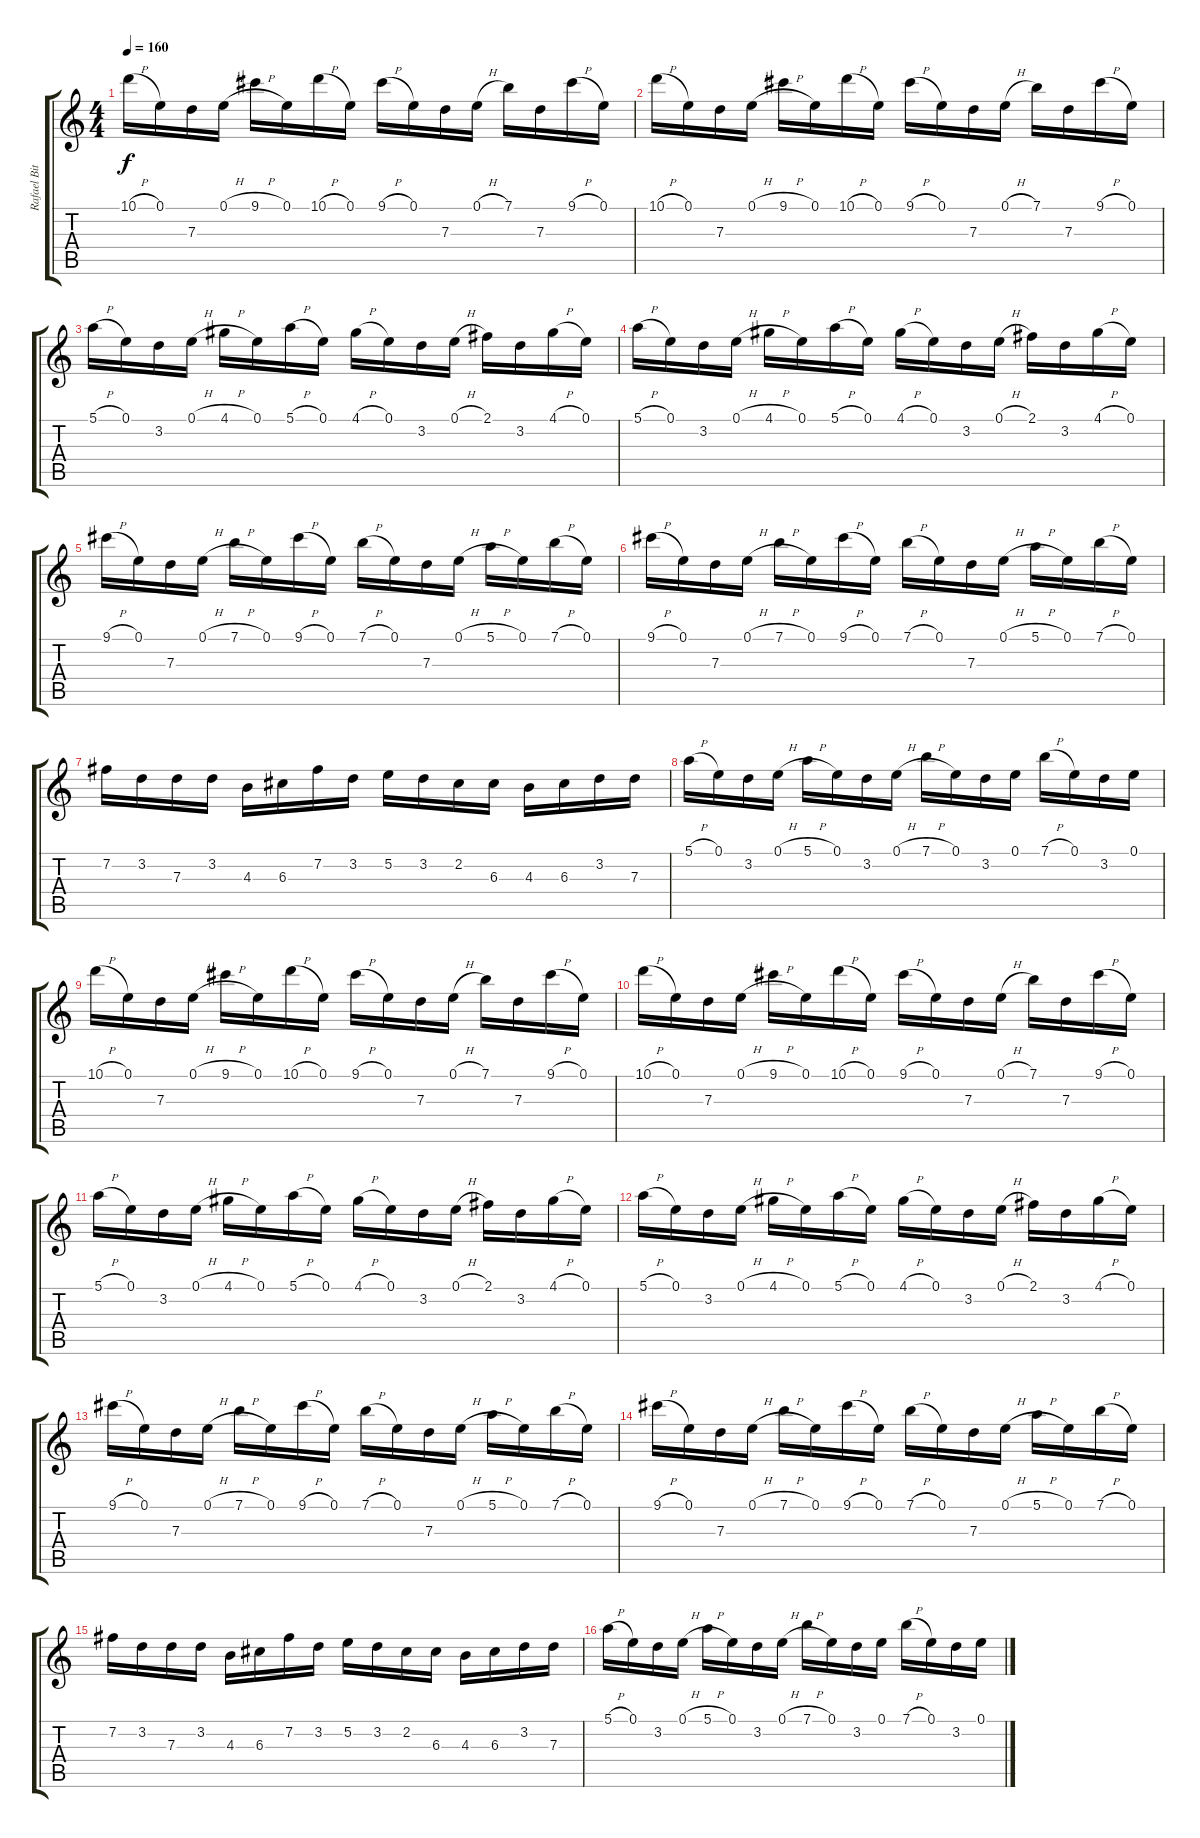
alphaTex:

\track ("Rafael Bittencourt" "Rafael Bit") {instrument overdrivenguitar}
\staff {score tabs}
\tuning (E4 B3 G3 D3 A2 E2) {hide}
\ts (4 4)
\tempo 160
\clef g2
\ks c
10.1{h}.16{dy f volume 16 balance 8 instrument overdrivenguitar} 0.1.16 7.3.16 0.1{h}.16 9.1{h}.16 0.1.16 10.1{h}.16 0.1.16 9.1{h}.16 0.1.16 7.3.16 0.1{h}.16 7.1.16 7.3.16 9.1{h}.16 0.1.16 |
10.1{h}.16 0.1.16 7.3.16 0.1{h}.16 9.1{h}.16 0.1.16 10.1{h}.16 0.1.16 9.1{h}.16 0.1.16 7.3.16 0.1{h}.16 7.1.16 7.3.16 9.1{h}.16 0.1.16 |
5.1{h}.16 0.1.16 3.2.16 0.1{h}.16 4.1{h}.16 0.1.16 5.1{h}.16 0.1.16 4.1{h}.16 0.1.16 3.2.16 0.1{h}.16 2.1.16 3.2.16 4.1{h}.16 0.1.16 |
5.1{h}.16 0.1.16 3.2.16 0.1{h}.16 4.1{h}.16 0.1.16 5.1{h}.16 0.1.16 4.1{h}.16 0.1.16 3.2.16 0.1{h}.16 2.1.16 3.2.16 4.1{h}.16 0.1.16 |
9.1{h}.16 0.1.16 7.3.16 0.1{h}.16 7.1{h}.16 0.1.16 9.1{h}.16 0.1.16 7.1{h}.16 0.1.16 7.3.16 0.1{h}.16 5.1{h}.16 0.1.16 7.1{h}.16 0.1.16 |
9.1{h}.16 0.1.16 7.3.16 0.1{h}.16 7.1{h}.16 0.1.16 9.1{h}.16 0.1.16 7.1{h}.16 0.1.16 7.3.16 0.1{h}.16 5.1{h}.16 0.1.16 7.1{h}.16 0.1.16 |
7.2.16 3.2.16 7.3.16 3.2.16 4.3.16 6.3.16 7.2.16 3.2.16 5.2.16 3.2.16 2.2.16 6.3.16 4.3.16 6.3.16 3.2.16 7.3.16 |
5.1{h}.16 0.1.16 3.2.16 0.1{h}.16 5.1{h}.16 0.1.16 3.2.16 0.1{h}.16 7.1{h}.16 0.1.16 3.2.16 0.1.16 7.1{h}.16 0.1.16 3.2.16 0.1.16 |
10.1{h}.16 0.1.16 7.3.16 0.1{h}.16 9.1{h}.16 0.1.16 10.1{h}.16 0.1.16 9.1{h}.16 0.1.16 7.3.16 0.1{h}.16 7.1.16 7.3.16 9.1{h}.16 0.1.16 |
10.1{h}.16 0.1.16 7.3.16 0.1{h}.16 9.1{h}.16 0.1.16 10.1{h}.16 0.1.16 9.1{h}.16 0.1.16 7.3.16 0.1{h}.16 7.1.16 7.3.16 9.1{h}.16 0.1.16 |
5.1{h}.16 0.1.16 3.2.16 0.1{h}.16 4.1{h}.16 0.1.16 5.1{h}.16 0.1.16 4.1{h}.16 0.1.16 3.2.16 0.1{h}.16 2.1.16 3.2.16 4.1{h}.16 0.1.16 |
5.1{h}.16 0.1.16 3.2.16 0.1{h}.16 4.1{h}.16 0.1.16 5.1{h}.16 0.1.16 4.1{h}.16 0.1.16 3.2.16 0.1{h}.16 2.1.16 3.2.16 4.1{h}.16 0.1.16 |
9.1{h}.16 0.1.16 7.3.16 0.1{h}.16 7.1{h}.16 0.1.16 9.1{h}.16 0.1.16 7.1{h}.16 0.1.16 7.3.16 0.1{h}.16 5.1{h}.16 0.1.16 7.1{h}.16 0.1.16 |
9.1{h}.16 0.1.16 7.3.16 0.1{h}.16 7.1{h}.16 0.1.16 9.1{h}.16 0.1.16 7.1{h}.16 0.1.16 7.3.16 0.1{h}.16 5.1{h}.16 0.1.16 7.1{h}.16 0.1.16 |
7.2.16 3.2.16 7.3.16 3.2.16 4.3.16 6.3.16 7.2.16 3.2.16 5.2.16 3.2.16 2.2.16 6.3.16 4.3.16 6.3.16 3.2.16 7.3.16 |
5.1{h}.16 0.1.16 3.2.16 0.1{h}.16 5.1{h}.16 0.1.16 3.2.16 0.1{h}.16 7.1{h}.16 0.1.16 3.2.16 0.1.16 7.1{h}.16 0.1.16 3.2.16 0.1.16
